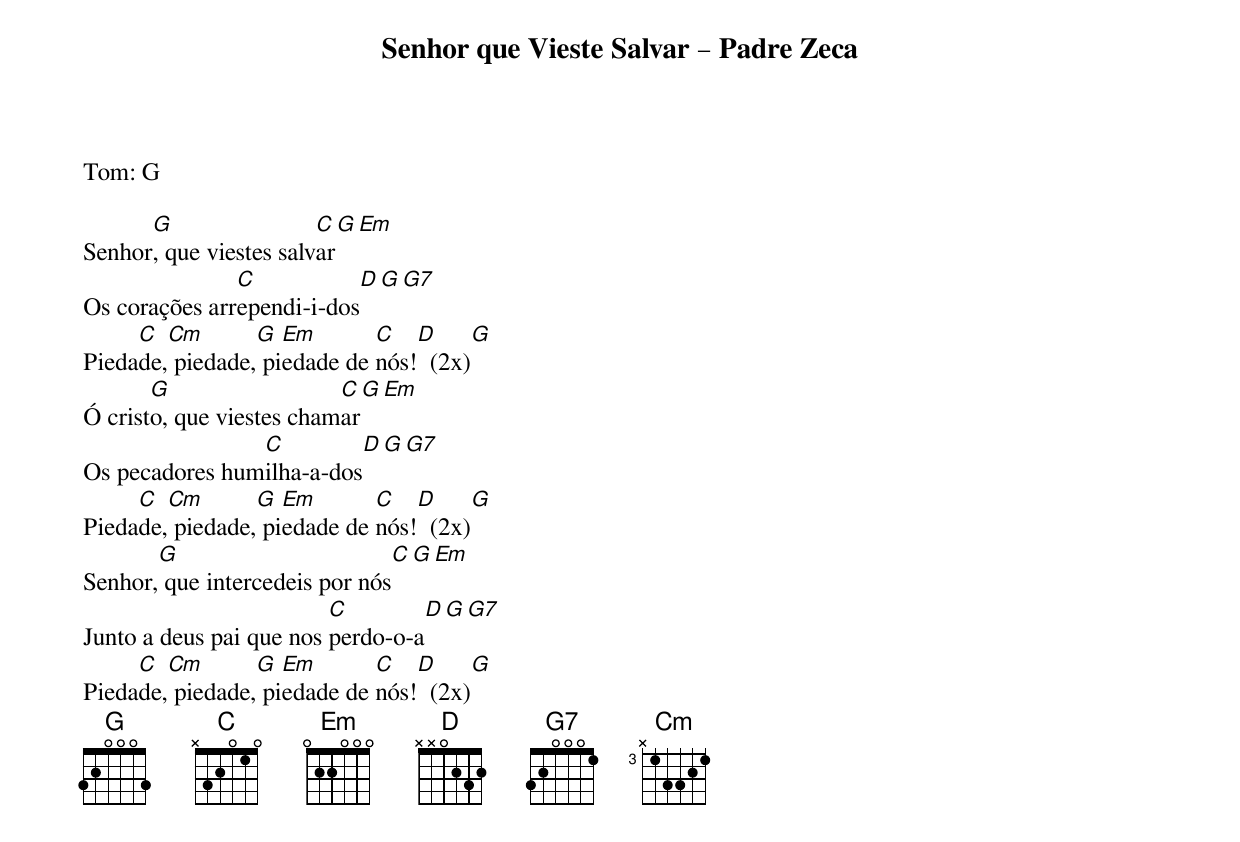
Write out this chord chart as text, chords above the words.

Senhor que Vieste Salvar – Padre Zeca
Tom: G

      G                 C         G        Em
Senhor, que viestes salvar
               C                    D      G   G7
Os corações arrependi-i-dos
     C  Cm       G  Em       C   D         G
Piedade, piedade, piedade de nós!  (2x)
       G                  C              G      Em
Ó cristo, que viestes chamar
                C                    D      G   G7
Os pecadores humilha-a-dos
     C  Cm       G  Em       C   D         G
Piedade, piedade, piedade de nós!  (2x)
       G                            C              G     Em
Senhor, que intercedeis por nós
                         C                         D      G   G7
Junto a deus pai que nos perdo-o-a
     C  Cm       G  Em       C   D         G
Piedade, piedade, piedade de nós!  (2x)
